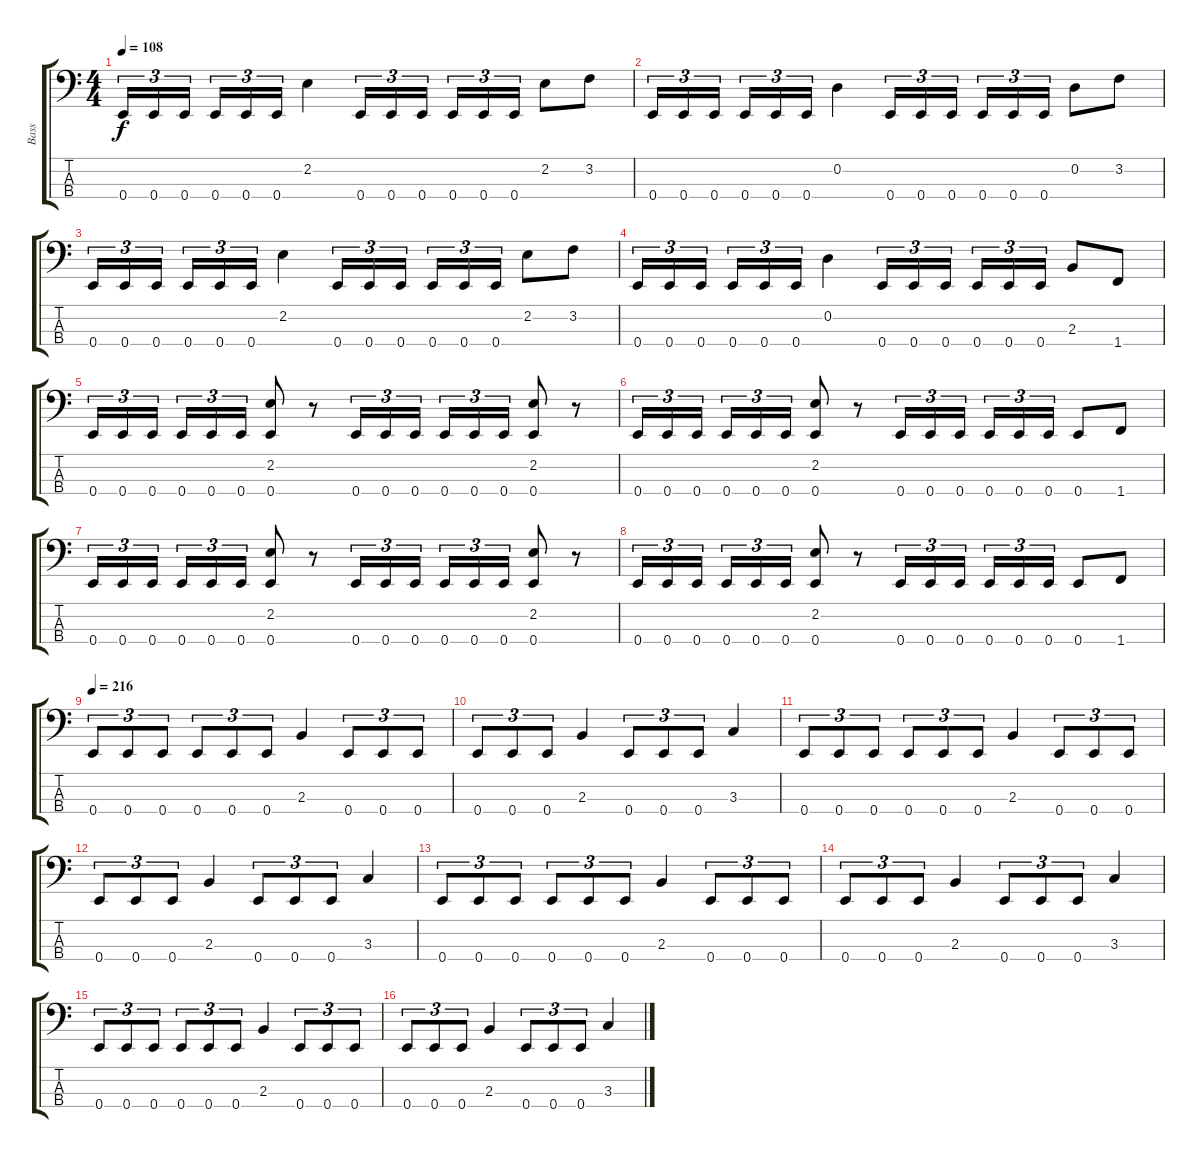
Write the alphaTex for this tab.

\track ("Bass" "Bass") {instrument electricbasspick}
\staff {score tabs}
\tuning (G2 D2 A1 E1) {hide}
\ts (4 4)
\tempo 108
\clef f4
\ks c
0.4.16{tu (3 2) dy f} 0.4.16{tu (3 2)} 0.4.16{tu (3 2)} 0.4.16{tu (3 2)} 0.4.16{tu (3 2)} 0.4.16{tu (3 2)} 2.2.4 0.4.16{tu (3 2)} 0.4.16{tu (3 2)} 0.4.16{tu (3 2)} 0.4.16{tu (3 2)} 0.4.16{tu (3 2)} 0.4.16{tu (3 2)} 2.2.8 3.2.8 |
0.4.16{tu (3 2)} 0.4.16{tu (3 2)} 0.4.16{tu (3 2)} 0.4.16{tu (3 2)} 0.4.16{tu (3 2)} 0.4.16{tu (3 2)} 0.2.4 0.4.16{tu (3 2)} 0.4.16{tu (3 2)} 0.4.16{tu (3 2)} 0.4.16{tu (3 2)} 0.4.16{tu (3 2)} 0.4.16{tu (3 2)} 0.2.8 3.2.8 |
0.4.16{tu (3 2)} 0.4.16{tu (3 2)} 0.4.16{tu (3 2)} 0.4.16{tu (3 2)} 0.4.16{tu (3 2)} 0.4.16{tu (3 2)} 2.2.4 0.4.16{tu (3 2)} 0.4.16{tu (3 2)} 0.4.16{tu (3 2)} 0.4.16{tu (3 2)} 0.4.16{tu (3 2)} 0.4.16{tu (3 2)} 2.2.8 3.2.8 |
0.4.16{tu (3 2)} 0.4.16{tu (3 2)} 0.4.16{tu (3 2)} 0.4.16{tu (3 2)} 0.4.16{tu (3 2)} 0.4.16{tu (3 2)} 0.2.4 0.4.16{tu (3 2)} 0.4.16{tu (3 2)} 0.4.16{tu (3 2)} 0.4.16{tu (3 2)} 0.4.16{tu (3 2)} 0.4.16{tu (3 2)} 2.3.8 1.4.8 |
0.4.16{tu (3 2)} 0.4.16{tu (3 2)} 0.4.16{tu (3 2)} 0.4.16{tu (3 2)} 0.4.16{tu (3 2)} 0.4.16{tu (3 2)} (2.2 0.4).8 r.8 0.4.16{tu (3 2)} 0.4.16{tu (3 2)} 0.4.16{tu (3 2)} 0.4.16{tu (3 2)} 0.4.16{tu (3 2)} 0.4.16{tu (3 2)} (2.2 0.4).8 r.8 |
0.4.16{tu (3 2)} 0.4.16{tu (3 2)} 0.4.16{tu (3 2)} 0.4.16{tu (3 2)} 0.4.16{tu (3 2)} 0.4.16{tu (3 2)} (2.2 0.4).8 r.8 0.4.16{tu (3 2)} 0.4.16{tu (3 2)} 0.4.16{tu (3 2)} 0.4.16{tu (3 2)} 0.4.16{tu (3 2)} 0.4.16{tu (3 2)} 0.4.8 1.4.8 |
0.4.16{tu (3 2)} 0.4.16{tu (3 2)} 0.4.16{tu (3 2)} 0.4.16{tu (3 2)} 0.4.16{tu (3 2)} 0.4.16{tu (3 2)} (2.2 0.4).8 r.8 0.4.16{tu (3 2)} 0.4.16{tu (3 2)} 0.4.16{tu (3 2)} 0.4.16{tu (3 2)} 0.4.16{tu (3 2)} 0.4.16{tu (3 2)} (2.2 0.4).8 r.8 |
0.4.16{tu (3 2)} 0.4.16{tu (3 2)} 0.4.16{tu (3 2)} 0.4.16{tu (3 2)} 0.4.16{tu (3 2)} 0.4.16{tu (3 2)} (2.2 0.4).8 r.8 0.4.16{tu (3 2)} 0.4.16{tu (3 2)} 0.4.16{tu (3 2)} 0.4.16{tu (3 2)} 0.4.16{tu (3 2)} 0.4.16{tu (3 2)} 0.4.8 1.4.8 |
\tempo 216
0.4.8{tu (3 2)} 0.4.8{tu (3 2)} 0.4.8{tu (3 2)} 0.4.8{tu (3 2)} 0.4.8{tu (3 2)} 0.4.8{tu (3 2)} 2.3.4 0.4.8{tu (3 2)} 0.4.8{tu (3 2)} 0.4.8{tu (3 2)} |
0.4.8{tu (3 2)} 0.4.8{tu (3 2)} 0.4.8{tu (3 2)} 2.3.4 0.4.8{tu (3 2)} 0.4.8{tu (3 2)} 0.4.8{tu (3 2)} 3.3.4 |
0.4.8{tu (3 2)} 0.4.8{tu (3 2)} 0.4.8{tu (3 2)} 0.4.8{tu (3 2)} 0.4.8{tu (3 2)} 0.4.8{tu (3 2)} 2.3.4 0.4.8{tu (3 2)} 0.4.8{tu (3 2)} 0.4.8{tu (3 2)} |
0.4.8{tu (3 2)} 0.4.8{tu (3 2)} 0.4.8{tu (3 2)} 2.3.4 0.4.8{tu (3 2)} 0.4.8{tu (3 2)} 0.4.8{tu (3 2)} 3.3.4 |
0.4.8{tu (3 2)} 0.4.8{tu (3 2)} 0.4.8{tu (3 2)} 0.4.8{tu (3 2)} 0.4.8{tu (3 2)} 0.4.8{tu (3 2)} 2.3.4 0.4.8{tu (3 2)} 0.4.8{tu (3 2)} 0.4.8{tu (3 2)} |
0.4.8{tu (3 2)} 0.4.8{tu (3 2)} 0.4.8{tu (3 2)} 2.3.4 0.4.8{tu (3 2)} 0.4.8{tu (3 2)} 0.4.8{tu (3 2)} 3.3.4 |
0.4.8{tu (3 2)} 0.4.8{tu (3 2)} 0.4.8{tu (3 2)} 0.4.8{tu (3 2)} 0.4.8{tu (3 2)} 0.4.8{tu (3 2)} 2.3.4 0.4.8{tu (3 2)} 0.4.8{tu (3 2)} 0.4.8{tu (3 2)} |
0.4.8{tu (3 2)} 0.4.8{tu (3 2)} 0.4.8{tu (3 2)} 2.3.4 0.4.8{tu (3 2)} 0.4.8{tu (3 2)} 0.4.8{tu (3 2)} 3.3.4
